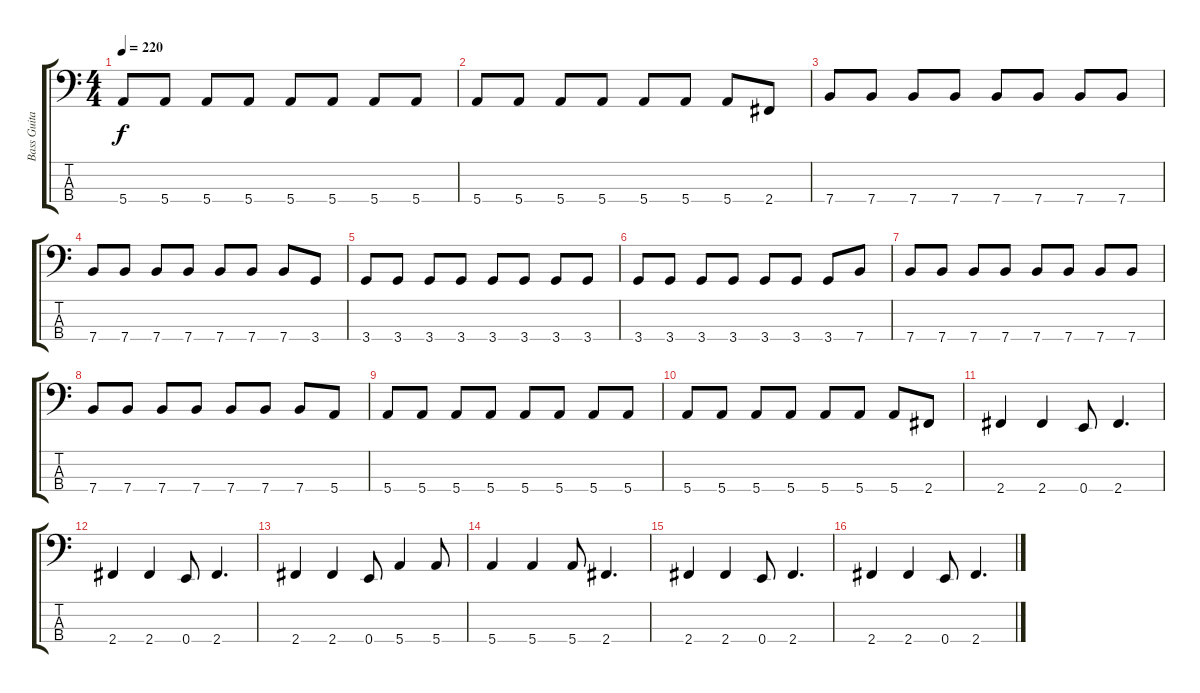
\track ("Bass Guitar" "Bass Guita") {instrument electricbassfinger}
\staff {score tabs}
\tuning (G2 D2 A1 E1) {hide}
\ts (4 4)
\tempo 220
\clef f4
\ks c
5.4.8{dy f} 5.4.8 5.4.8 5.4.8 5.4.8 5.4.8 5.4.8 5.4.8 |
5.4.8 5.4.8 5.4.8 5.4.8 5.4.8 5.4.8 5.4.8 2.4.8 |
7.4.8 7.4.8 7.4.8 7.4.8 7.4.8 7.4.8 7.4.8 7.4.8 |
7.4.8 7.4.8 7.4.8 7.4.8 7.4.8 7.4.8 7.4.8 3.4.8 |
3.4.8 3.4.8 3.4.8 3.4.8 3.4.8 3.4.8 3.4.8 3.4.8 |
3.4.8 3.4.8 3.4.8 3.4.8 3.4.8 3.4.8 3.4.8 7.4.8 |
7.4.8 7.4.8 7.4.8 7.4.8 7.4.8 7.4.8 7.4.8 7.4.8 |
7.4.8 7.4.8 7.4.8 7.4.8 7.4.8 7.4.8 7.4.8 5.4.8 |
5.4.8 5.4.8 5.4.8 5.4.8 5.4.8 5.4.8 5.4.8 5.4.8 |
5.4.8 5.4.8 5.4.8 5.4.8 5.4.8 5.4.8 5.4.8 2.4.8 |
2.4.4 2.4.4 0.4.8 2.4.4{d} |
2.4.4 2.4.4 0.4.8 2.4.4{d} |
2.4.4 2.4.4 0.4.8 5.4.4 5.4.8 |
5.4.4 5.4.4 5.4.8 2.4.4{d} |
2.4.4 2.4.4 0.4.8 2.4.4{d} |
2.4.4 2.4.4 0.4.8 2.4.4{d}
